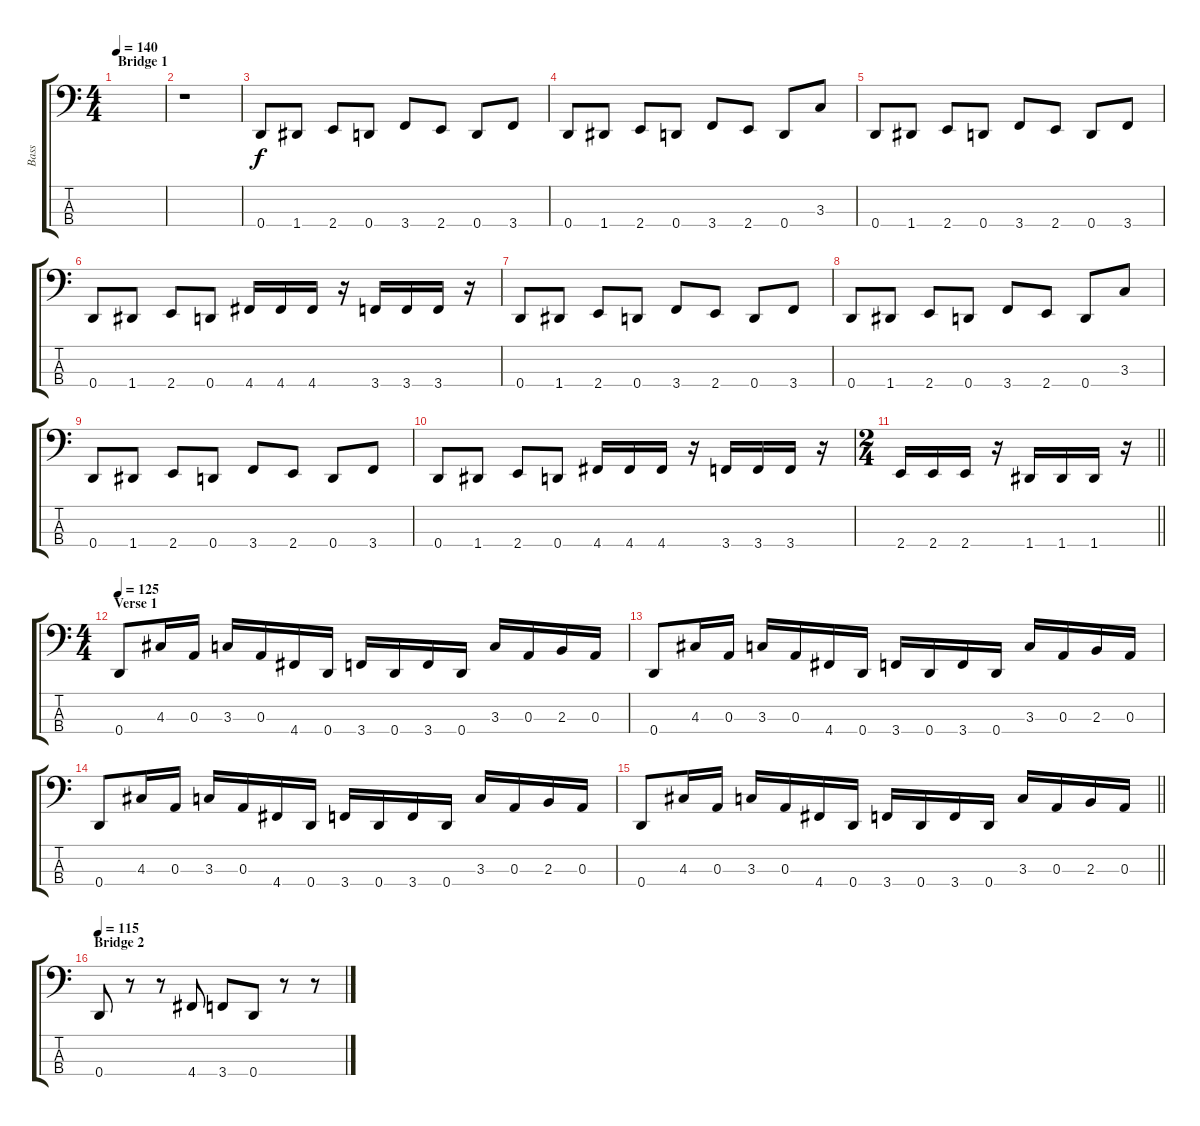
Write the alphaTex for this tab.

\track ("Bass" "Bass") {instrument electricbasspick}
\staff {score tabs}
\tuning (G2 D2 A1 D1) {hide}
\ts (4 4)
\section ("" "Bridge 1")
\tempo 140
\clef f4
\ks c
|
r.1 |
0.4.8 1.4.8 2.4.8 0.4.8 3.4.8 2.4.8 0.4.8 3.4.8 |
0.4.8 1.4.8 2.4.8 0.4.8 3.4.8 2.4.8 0.4.8 3.3.8 |
0.4.8 1.4.8 2.4.8 0.4.8 3.4.8 2.4.8 0.4.8 3.4.8 |
0.4.8 1.4.8 2.4.8 0.4.8 4.4.16 4.4.16 4.4.16 r.16 3.4.16 3.4.16 3.4.16 r.16 |
0.4.8 1.4.8 2.4.8 0.4.8 3.4.8 2.4.8 0.4.8 3.4.8 |
0.4.8 1.4.8 2.4.8 0.4.8 3.4.8 2.4.8 0.4.8 3.3.8 |
0.4.8 1.4.8 2.4.8 0.4.8 3.4.8 2.4.8 0.4.8 3.4.8 |
0.4.8 1.4.8 2.4.8 0.4.8 4.4.16 4.4.16 4.4.16 r.16 3.4.16 3.4.16 3.4.16 r.16 |
\ts (2 4)
\barLineRight lightlight
2.4.16 2.4.16 2.4.16 r.16 1.4.16 1.4.16 1.4.16 r.16 |
\ts (4 4)
\section ("" "Verse 1")
\tempo 125
0.4.8 4.3.16 0.3.16 3.3.16 0.3.16 4.4.16 0.4.16 3.4.16 0.4.16 3.4.16 0.4.16 3.3.16 0.3.16 2.3.16 0.3.16 |
0.4.8 4.3.16 0.3.16 3.3.16 0.3.16 4.4.16 0.4.16 3.4.16 0.4.16 3.4.16 0.4.16 3.3.16 0.3.16 2.3.16 0.3.16 |
0.4.8 4.3.16 0.3.16 3.3.16 0.3.16 4.4.16 0.4.16 3.4.16 0.4.16 3.4.16 0.4.16 3.3.16 0.3.16 2.3.16 0.3.16 |
\barLineRight lightlight
0.4.8 4.3.16 0.3.16 3.3.16 0.3.16 4.4.16 0.4.16 3.4.16 0.4.16 3.4.16 0.4.16 3.3.16 0.3.16 2.3.16 0.3.16 |
\section ("" "Bridge 2")
\tempo 115
0.4.8 r.8 r.8 4.4.8 3.4.8 0.4.8 r.8 r.8
